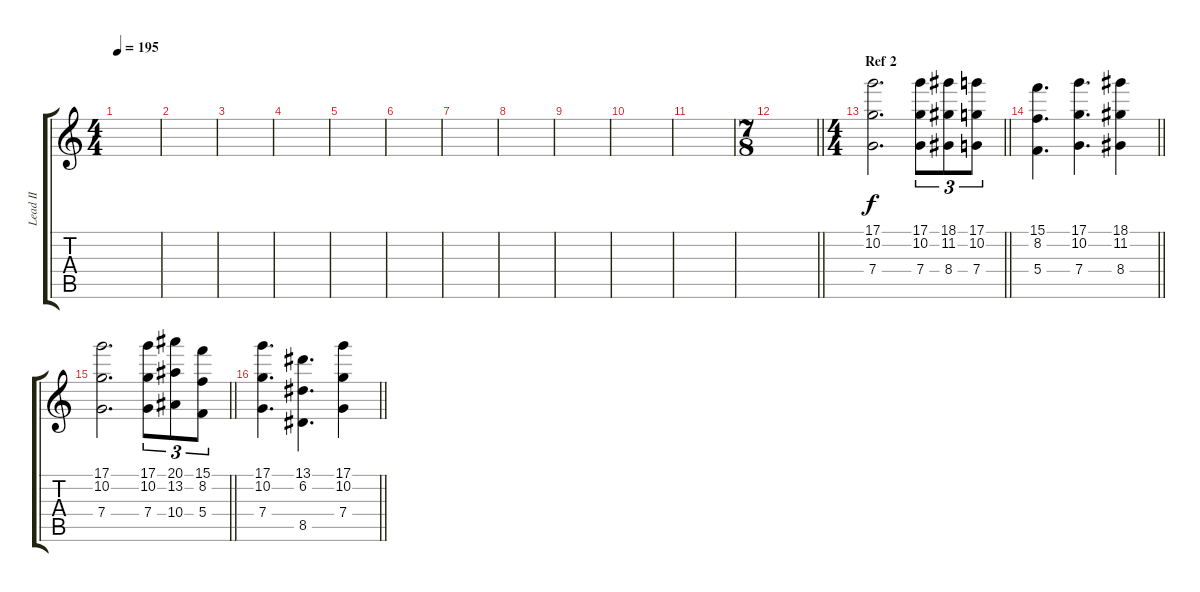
\track ("Lead II" "Lead II") {instrument distortionguitar}
\staff {score tabs}
\tuning (D4 A3 F3 C3 G2 C2) {hide}
\ts (4 4)
\tempo 195
\clef g2
\ks c
|
|
|
|
|
|
|
|
|
|
|
\ts (7 8)
\barLineRight lightlight
|
\ts (4 4)
\section ("" "Ref 2")
\barLineRight lightlight
(17.1 10.2 7.4).2{d volume 16} (17.1 10.2 7.4).8{tu (3 2)} (18.1 11.2 8.4).8{tu (3 2)} (17.1 10.2 7.4).8{tu (3 2)} |
\barLineRight lightlight
(15.1 8.2 5.4).4{d} (17.1 10.2 7.4).4{d} (18.1 11.2 8.4).4 |
\barLineRight lightlight
(17.1 10.2 7.4).2{d} (17.1 10.2 7.4).8{tu (3 2)} (20.1 13.2 10.4).8{tu (3 2)} (15.1 8.2 5.4).8{tu (3 2)} |
\barLineRight lightlight
(17.1 10.2 7.4).4{d} (13.1 6.2 8.5).4{d} (17.1 10.2 7.4).4
